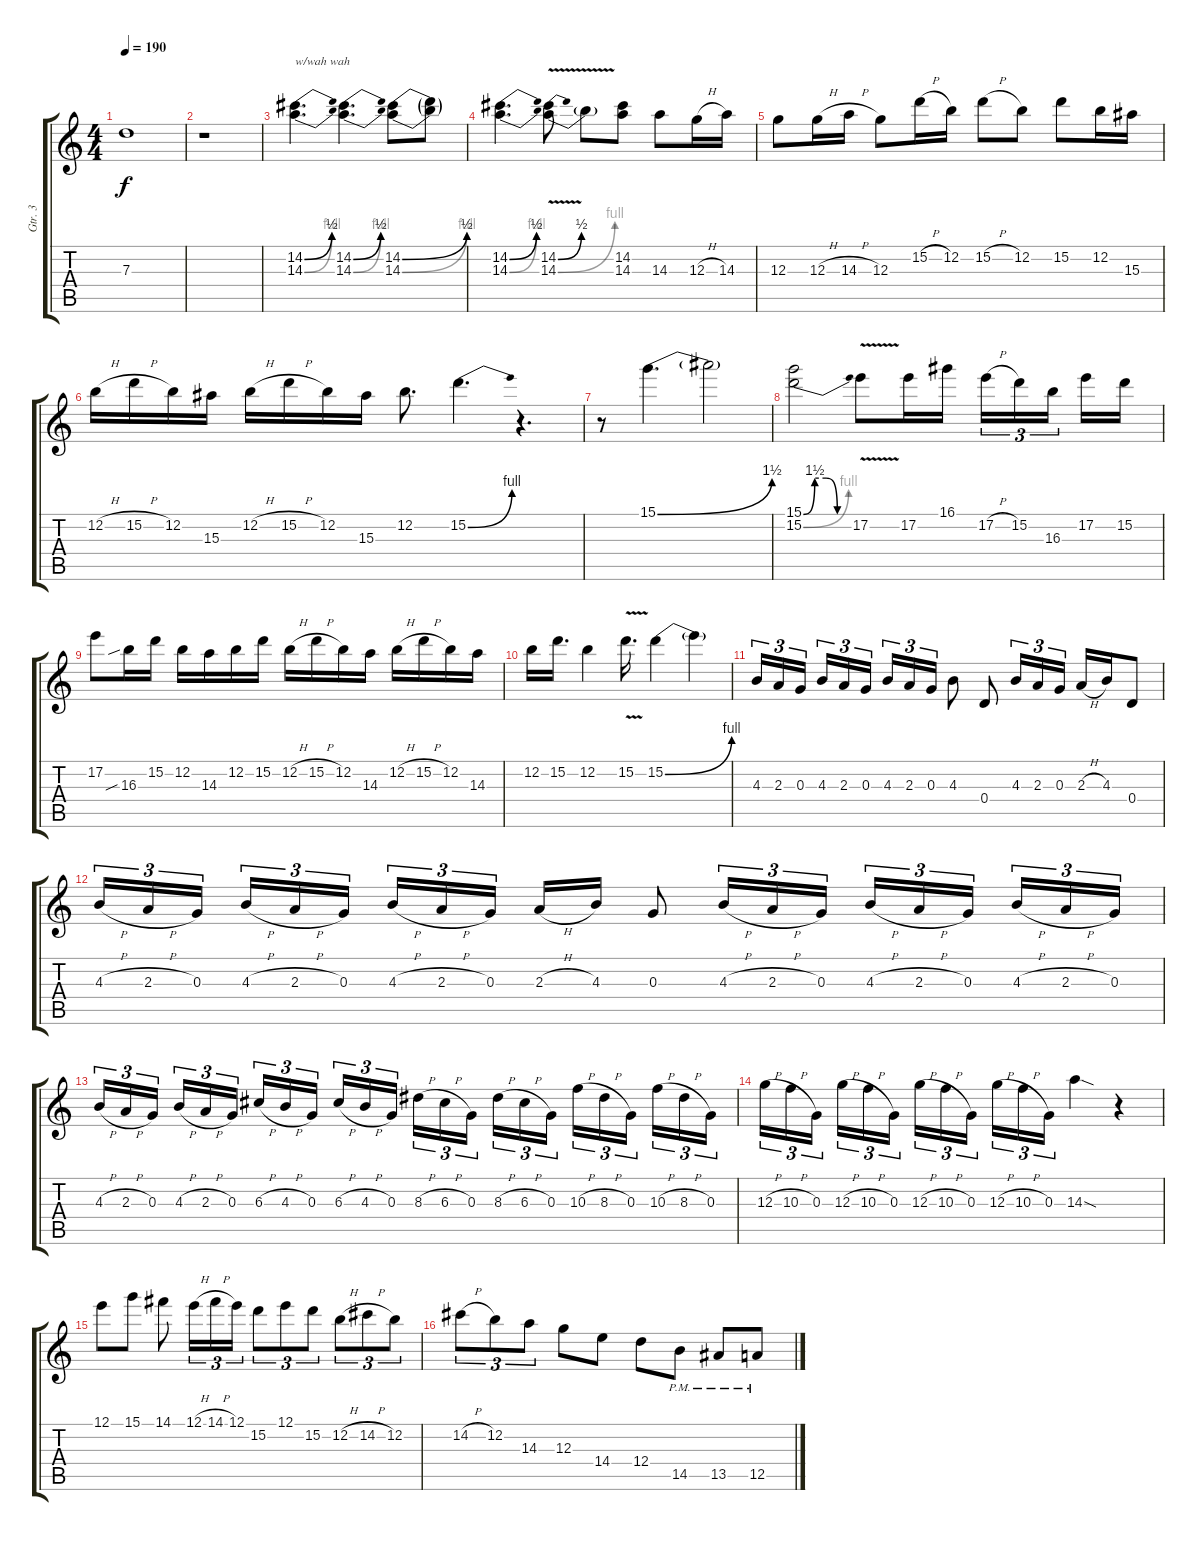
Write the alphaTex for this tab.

\track ("Gtr. 3" "Gtr. 3") {instrument distortionguitar}
\staff {score tabs}
\tuning (E4 B3 G3 D3 A2 E2) {hide}
\ts (4 4)
\tempo 190
\clef g2
\ks c
7.3{t}.1{dy f} |
r.1 |
(14.2{be (bend 0 0 60 2)} 14.3{be (bend 0 0 60 4)}).4{d txt "w/wah wah" volume 16} (14.2{be (bend 0 0 60 2)} 14.3{be (bend 0 0 60 4)}).4{d} (14.2{be (bend 0 0 60 2)} 14.3{be (bend 0 0 60 4)}).8 (14.2{t} 14.3{t}).8 |
(14.2{be (bend 0 0 60 2)} 14.3{be (bend 0 0 60 4)}).4{d} (14.2{be (bend 0 0 60 2)} 14.3{be (bend 0 0 60 4) v}).8 14.3{t}.8 (14.2 14.3).8 14.3.8 12.3{h}.16 14.3.16 |
12.3.8 12.3{h}.16 14.3{h}.16 12.3.8 15.2{h}.16 12.2.16 15.2{h}.8 12.2.8 15.2.8 12.2.16 15.3.16 |
12.2{h}.16 15.2{h}.16 12.2.16 15.3.16 12.2{h}.16 15.2{h}.16 12.2.16 15.3.16 12.2.8{d} 15.2{be (bend 0 0 60 4)}.4{d} r.4{d} |
r.8 15.1{be (bend 0 0 60 6)}.4{d} 15.1{t}.2 |
(15.1{be (custom 0 0 15 6 30 6 45 0 60 0)} 15.2{be (bend 0 0 60 4)}).2 17.2{v}.8 17.2.16 16.1.16 17.2{h}.16{tu (3 2)} 15.2.16{tu (3 2)} 16.3.16{tu (3 2) beam splitsecondary} 17.2.16 15.2.16 |
17.2.8 16.3{sib}.16 15.2.16 12.2.16 14.3.16 12.2.16 15.2.16 12.2{h}.16 15.2{h}.16 12.2.16 14.3.16 12.2{h}.16 15.2{h}.16 12.2.16 14.3.16 |
12.2.16 15.2.16{d} 12.2.4 15.2{v}.16{d} 15.2{be (bend 0 0 60 4)}.4 15.2{t}.4 |
4.3.16{tu (3 2)} 2.3.16{tu (3 2)} 0.3.16{tu (3 2) beam splitsecondary} 4.3.16{tu (3 2)} 2.3.16{tu (3 2)} 0.3.16{tu (3 2)} 4.3.16{tu (3 2)} 2.3.16{tu (3 2)} 0.3.16{tu (3 2)} 4.3.8 0.4.8 4.3.16{tu (3 2)} 2.3.16{tu (3 2)} 0.3.16{tu (3 2)} 2.3{h}.16 4.3.16 0.4.8 |
4.3{h}.16{tu (3 2)} 2.3{h}.16{tu (3 2)} 0.3.16{tu (3 2) beam splitsecondary} 4.3{h}.16{tu (3 2)} 2.3{h}.16{tu (3 2)} 0.3.16{tu (3 2)} 4.3{h}.16{tu (3 2)} 2.3{h}.16{tu (3 2)} 0.3.16{tu (3 2) beam splitsecondary} 2.3{h}.16 4.3.16 0.3.8 4.3{h}.16{tu (3 2)} 2.3{h}.16{tu (3 2)} 0.3.16{tu (3 2)} 4.3{h}.16{tu (3 2)} 2.3{h}.16{tu (3 2)} 0.3.16{tu (3 2) beam splitsecondary} 4.3{h}.16{tu (3 2)} 2.3{h}.16{tu (3 2)} 0.3.16{tu (3 2)} |
4.3{h}.16{tu (3 2)} 2.3{h}.16{tu (3 2)} 0.3.16{tu (3 2) beam splitsecondary} 4.3{h}.16{tu (3 2)} 2.3{h}.16{tu (3 2)} 0.3.16{tu (3 2)} 6.3{h}.16{tu (3 2)} 4.3{h}.16{tu (3 2)} 0.3.16{tu (3 2) beam splitsecondary} 6.3{h}.16{tu (3 2)} 4.3{h}.16{tu (3 2)} 0.3.16{tu (3 2)} 8.3{h}.16{tu (3 2)} 6.3{h}.16{tu (3 2)} 0.3.16{tu (3 2) beam splitsecondary} 8.3{h}.16{tu (3 2)} 6.3{h}.16{tu (3 2)} 0.3.16{tu (3 2)} 10.3{h}.16{tu (3 2)} 8.3{h}.16{tu (3 2)} 0.3.16{tu (3 2) beam splitsecondary} 10.3{h}.16{tu (3 2)} 8.3{h}.16{tu (3 2)} 0.3.16{tu (3 2)} |
12.3{h}.16{tu (3 2)} 10.3{h}.16{tu (3 2)} 0.3.16{tu (3 2) beam splitsecondary} 12.3{h}.16{tu (3 2)} 10.3{h}.16{tu (3 2)} 0.3.16{tu (3 2)} 12.3{h}.16{tu (3 2)} 10.3{h}.16{tu (3 2)} 0.3.16{tu (3 2) beam splitsecondary} 12.3{h}.16{tu (3 2)} 10.3{h}.16{tu (3 2)} 0.3.16{tu (3 2)} 14.3{sod}.4 r.4 |
12.1.8 15.1.8 14.1.8 12.1{h}.16{tu (3 2)} 14.1{h}.16{tu (3 2)} 12.1.16{tu (3 2)} 15.2.8{tu (3 2)} 12.1.8{tu (3 2)} 15.2.8{tu (3 2)} 12.2{h}.8{tu (3 2)} 14.2{h}.8{tu (3 2)} 12.2.8{tu (3 2)} |
14.2{h}.8{tu (3 2)} 12.2.8{tu (3 2)} 14.3.8{tu (3 2)} 12.3.8 14.4.8 12.4.8 14.5{pm}.8 13.5{pm}.8 12.5{pm}.8
